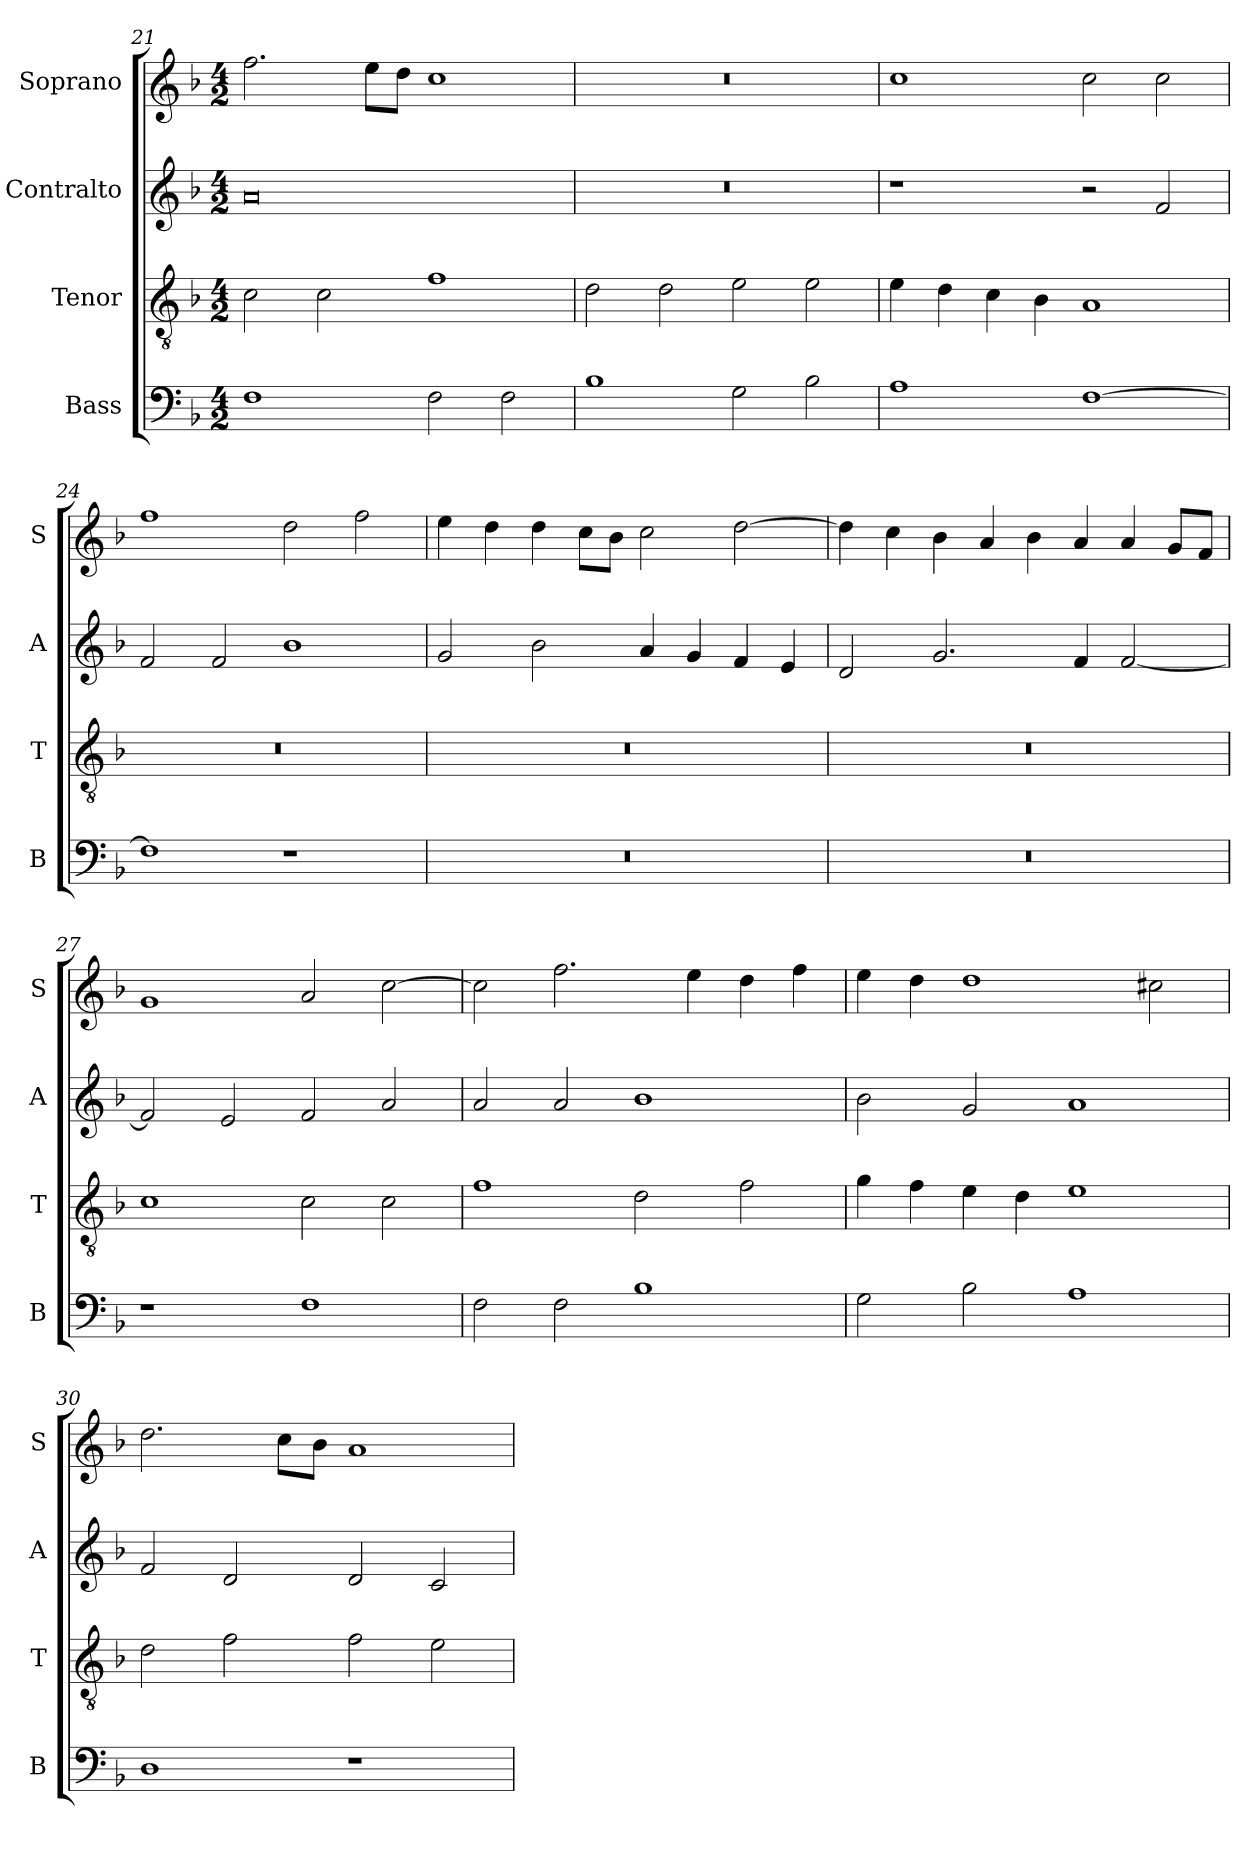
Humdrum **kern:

**kern	**kern	**kern	**kern
*part4	*part3	*part2	*part1
*staff4	*staff3	*staff2	*staff1
*I"Bass	*I"Tenor	*I"Contralto	*I"Soprano
*I'B	*I'T	*I'A	*I'S
*clefF4	*clefGv2	*clefG2	*clefG2
*k[b-]	*k[b-]	*k[b-]	*k[b-]
*D:aeo	*D:aeo	*D:aeo	*D:aeo
*M4/2	*M4/2	*M4/2	*M4/2
=21	=21	=21	=21
1F	2c	0a	2.ff
.	2c	.	.
.	.	.	8ee\L
.	.	.	8dd\J
2F	1f	.	1cc
2F	.	.	.
=22	=22	=22	=22
1B-	2d	0r	0r
.	2d	.	.
2G	2e	.	.
2B-	2e	.	.
=23	=23	=23	=23
1A	4e	1r	1cc
.	4d	.	.
.	4c	.	.
.	4B-	.	.
[1F	1A	2r	2cc
.	.	2f	2cc
=24	=24	=24	=24
1F]	0r	2f	1ff
.	.	2f	.
1r	.	1b-	2dd
.	.	.	2ff
=25	=25	=25	=25
0r	0r	2g	4ee
.	.	.	4dd
.	.	2b-	4dd
.	.	.	8cc\L
.	.	.	8b-\J
.	.	4a	2cc
.	.	4g	.
.	.	4f	[2dd
.	.	4e	.
=26	=26	=26	=26
0r	0r	2d	4dd]
.	.	.	4cc
.	.	2.g	4b-
.	.	.	4a
.	.	.	4b-
.	.	4f	4a
.	.	[2f	4a
.	.	.	8g/L
.	.	.	8f/J
=27	=27	=27	=27
1r	1c	2f]	1g
.	.	2e	.
1F	2c	2f	2a
.	2c	2a	[2cc
=28	=28	=28	=28
2F	1f	2a	2cc]
2F	.	2a	2.ff
1B-	2d	1b-	.
.	.	.	4ee
.	2f	.	4dd
.	.	.	4ff
=29	=29	=29	=29
2G	4g	2b-	4ee
.	4f	.	4dd
2B-	4e	2g	1dd
.	4d	.	.
1A	1e	1a	.
.	.	.	2cc#X
=30	=30	=30	=30
1D	2d	2f	2.dd
.	2f	2d	.
.	.	.	8cc\L
.	.	.	8b-\J
1r	2f	2d	1a
.	2e	2c	.
=	=	=	=
*-	*-	*-	*-
